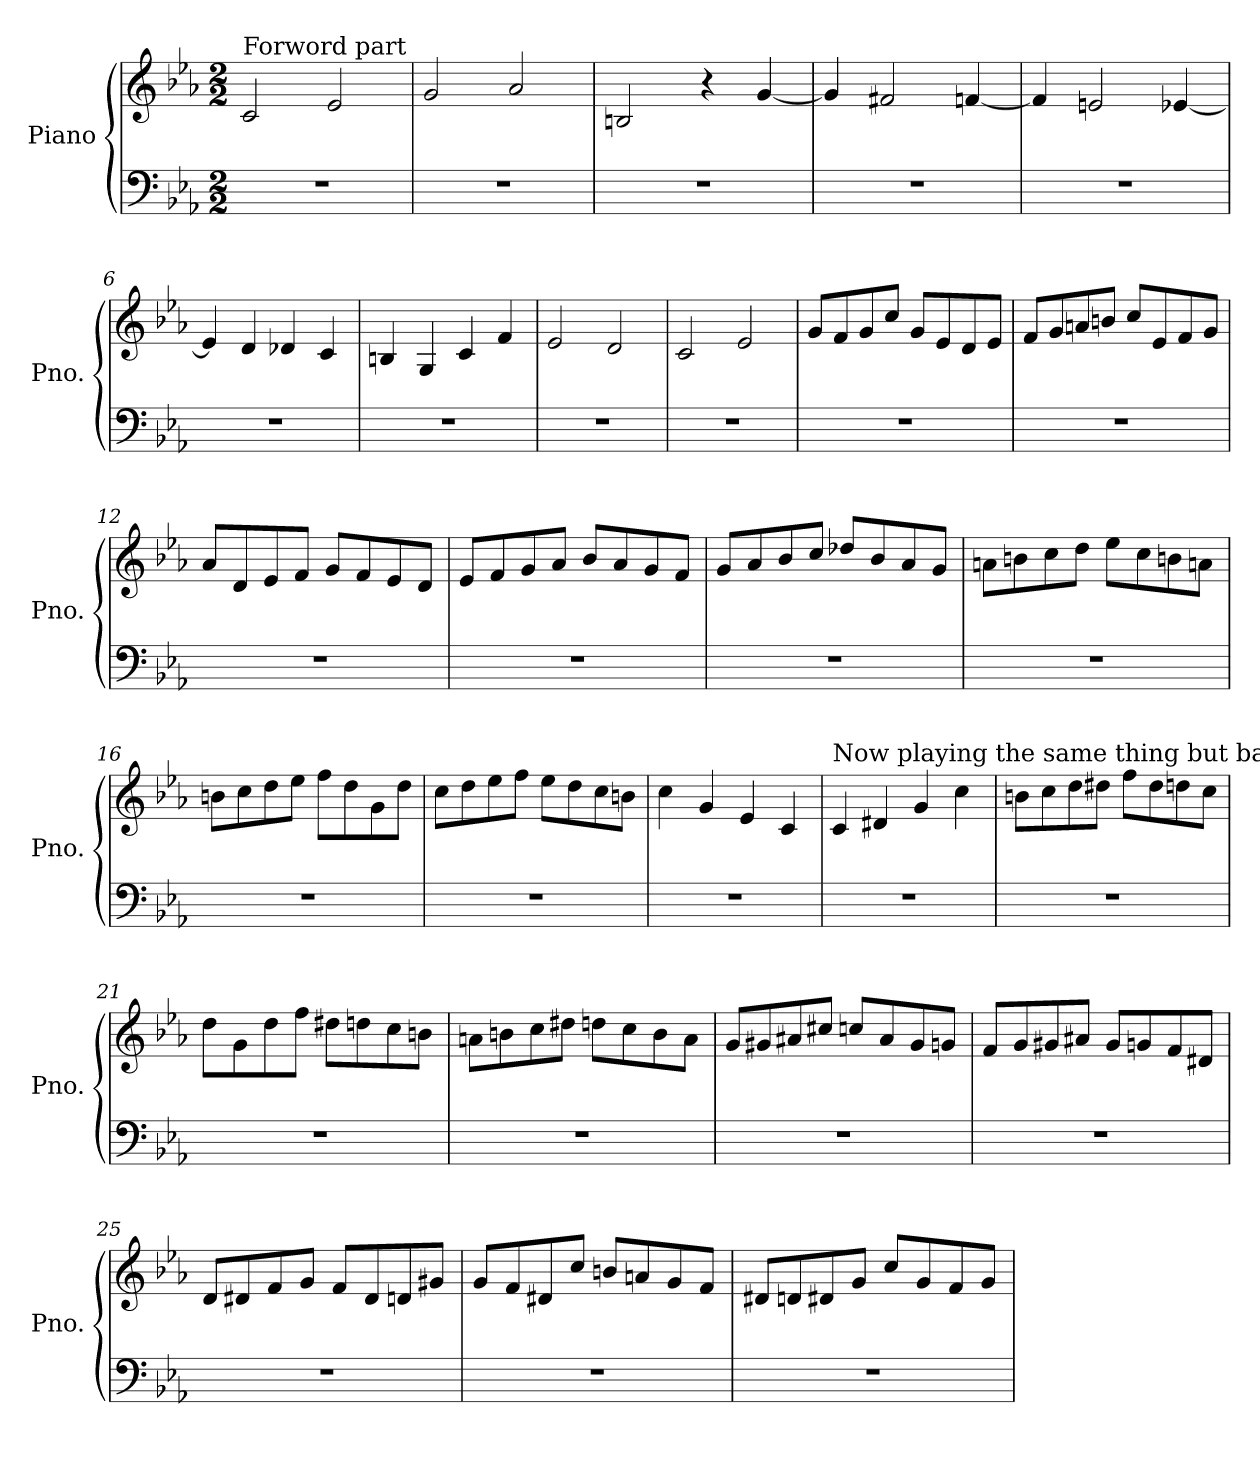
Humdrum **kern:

**kern	**kern
*part1	*part1
*staff2	*staff1
*I"Piano	*
*I'Pno.	*
*clefF4	*clefG2
*k[b-e-a-]	*k[b-e-a-]
*E-:	*E-:
*M2/2	*M2/2
=1	=1
!	!LO:TX:a:t=Forword part
1r	2c/
.	2e-/
=2	=2
1r	2g/
.	2a-/
=3	=3
1r	2Bn/
.	4r
.	[4g/
=4	=4
1r	4g/]
.	2f#X/
.	[4fn/
=5	=5
1r	4f/]
.	2en/
.	[4e-X/
=6	=6
1r	4e-/]
.	4d/
.	4d-X/
.	4c/
=7	=7
1r	4Bn/
.	4G/
.	4c/
.	4f/
=8	=8
1r	2e-/
.	2d/
=9	=9
1r	2c/
.	2e-/
!!LO:LB:g=z
=10	=10
1r	8g/L
.	8f/
.	8g/
.	8cc/J
.	8g/L
.	8e-/
.	8d/
.	8e-/J
=11	=11
1r	8f/L
.	8g/
.	8an/
.	8bn/J
.	8cc/L
.	8e-/
.	8f/
.	8g/J
=12	=12
1r	8a-/L
.	8d/
.	8e-/
.	8f/J
.	8g/L
.	8f/
.	8e-/
.	8d/J
=13	=13
1r	8e-/L
.	8f/
.	8g/
.	8a-/J
.	8b-/L
.	8a-/
.	8g/
.	8f/J
!!LO:LB:g=z
=14	=14
1r	8g/L
.	8a-/
.	8b-/
.	8cc/J
.	8dd-X/L
.	8b-/
.	8a-/
.	8g/J
=15	=15
1r	8an\L
.	8bn\
.	8cc\
.	8dd\J
.	8ee-\L
.	8cc\
.	8bn\
.	8an\J
=16	=16
1r	8bn\L
.	8cc\
.	8dd\
.	8ee-\J
.	8ff\L
.	8dd\
.	8g\
.	8dd\J
=17	=17
1r	8cc\L
.	8dd\
.	8ee-\
.	8ff\J
.	8ee-\L
.	8dd\
.	8cc\
.	8bn\J
=18	=18
1r	4cc\
.	4g/
.	4e-/
.	4c/
!!LO:LB:g=z
=19	=19
!	!LO:TX:a:t=Now playing the same thing but backwards
1r	4c/
.	4d#X/
.	4g/
.	4cc\
=20	=20
1r	8bn\L
.	8cc\
.	8dd\
.	8dd#X\J
.	8ff\L
.	8dd#\
.	8ddn\
.	8cc\J
=21	=21
1r	8dd\L
.	8g\
.	8dd\
.	8ff\J
.	8dd#X\L
.	8ddn\
.	8cc\
.	8bn\J
=22	=22
1r	8an\L
.	8bn\
.	8cc\
.	8dd#X\J
.	8ddn\L
.	8cc\
.	8b\
.	8a\J
!!LO:LB:g=z
=23	=23
1r	8g/L
.	8g#X/
.	8a#X/
.	8cc#X/J
.	8ccn/L
.	8a#/
.	8g#/
.	8gn/J
=24	=24
1r	8f/L
.	8g/
.	8g#X/
.	8a#X/J
.	8g#/L
.	8gn/
.	8f/
.	8d#X/J
=25	=25
1r	8d/L
.	8d#X/
.	8f/
.	8g/J
.	8f/L
.	8d#/
.	8dn/
.	8g#X/J
!!LO:PB:g=z
=26	=26
1r	8g/L
.	8f/
.	8d#X/
.	8cc/J
.	8bn/L
.	8an/
.	8g/
.	8f/J
=27	=27
1r	8d#X/L
.	8dn/
.	8d#X/
.	8g/J
.	8cc/L
.	8g/
.	8f/
.	8g/J
=	=
*-	*-
